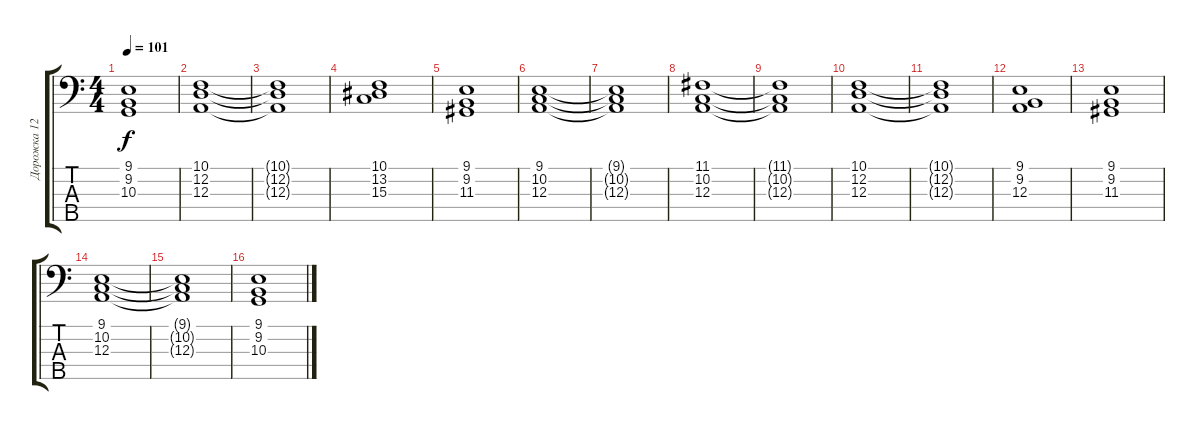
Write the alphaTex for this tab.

\track ("Дорожка 12" "Дорожка 12") {instrument churchorgan}
\staff {score tabs}
\tuning (G2 D2 A1 E1 B0) {hide}
\ts (4 4)
\tempo 101
\clef f4
\ks c
(9.1{t} 9.2{t} 10.3{t}).1{dy f} |
(10.1 12.2 12.3).1 |
(10.1{t} 12.2{t} 12.3{t}).1 |
(10.1 13.2 15.3).1 |
(9.1 9.2 11.3).1 |
(9.1 10.2 12.3).1 |
(9.1{t} 10.2{t} 12.3{t}).1 |
(11.1 10.2 12.3).1 |
(11.1{t} 10.2{t} 12.3{t}).1 |
(10.1 12.2 12.3).1 |
(10.1{t} 12.2{t} 12.3{t}).1 |
(9.1 9.2 12.3).1 |
(9.1 9.2 11.3).1 |
(9.1 10.2 12.3).1 |
(9.1{t} 10.2{t} 12.3{t}).1 |
(9.1 9.2 10.3).1
